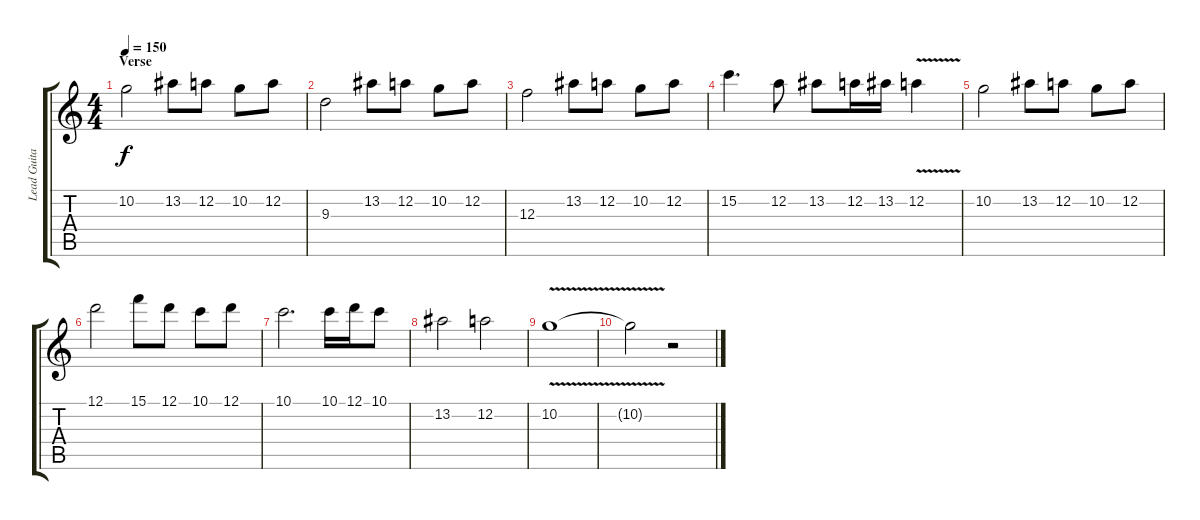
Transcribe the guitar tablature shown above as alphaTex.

\track ("Lead Guitar" "Lead Guita") {instrument distortionguitar}
\staff {score tabs}
\tuning (D4 A3 F3 C3 G2 C2) {hide}
\ts (4 4)
\section ("" "Verse")
\tempo 150
\clef g2
\ks c
10.2.2{dy f} 13.2.8 12.2.8 10.2.8 12.2.8 |
9.3.2 13.2.8 12.2.8 10.2.8 12.2.8 |
12.3.2 13.2.8 12.2.8 10.2.8 12.2.8 |
15.2.4{d} 12.2.8 13.2.8 12.2.16 13.2.16 12.2{v}.4 |
10.2.2 13.2.8 12.2.8 10.2.8 12.2.8 |
12.1.2 15.1.8 12.1.8 10.1.8 12.1.8 |
10.1.2{d} 10.1.16 12.1.16 10.1.8 |
13.2.2 12.2.2 |
10.2{v}.1 |
10.2{t}.2 r.2
